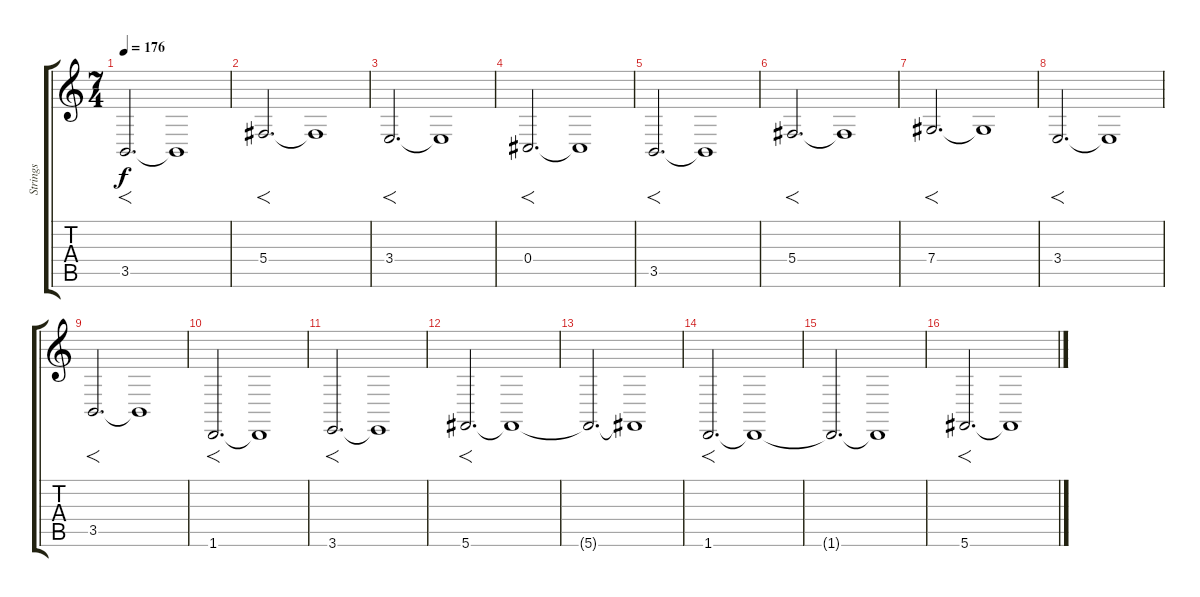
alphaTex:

\track ("Strings" "Strings") {instrument stringensemble1}
\staff {score tabs}
\tuning (Eb4 Bb3 Gb3 Db3 Ab2 Db2) {hide}
\ts (7 4)
\tempo 176
\clef g2
\ks c
3.5.2{f d dy f} 3.5{t}.1 |
5.4.2{f d} 5.4{t}.1 |
3.4.2{f d} 3.4{t}.1 |
0.4.2{f d} 0.4{t}.1 |
3.5.2{f d} 3.5{t}.1 |
5.4.2{f d} 5.4{t}.1 |
7.4.2{f d} 7.4{t}.1 |
3.4.2{f d} 3.4{t}.1 |
3.5.2{f d} 3.5{t}.1 |
1.6.2{f d} 1.6{t}.1 |
3.6.2{f d} 3.6{t}.1 |
5.6.2{f d} 5.6{t}.1 |
5.6{t}.2{d} 5.6{t}.1 |
1.6.2{f d} 1.6{t}.1 |
1.6{t}.2{d} 1.6{t}.1 |
5.6.2{f d} 5.6{t}.1
